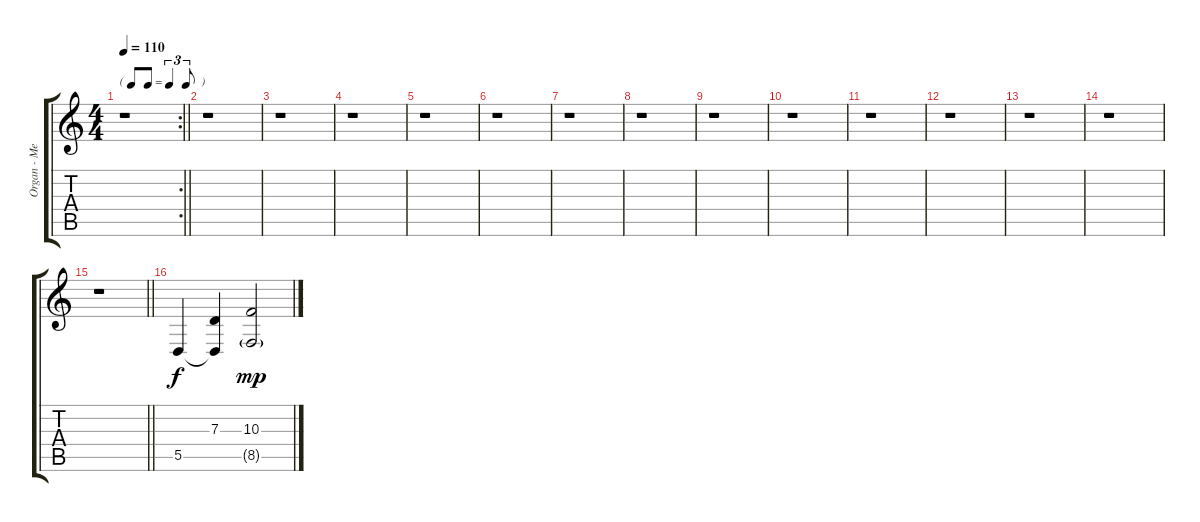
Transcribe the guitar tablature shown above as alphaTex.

\track ("Organ - Meg White" "Organ - Me") {instrument drawbarorgan}
\staff {score tabs}
\tuning (E4 B3 G3 D3 A2 E2) {hide}
\rc 2
\ts (4 4)
\tf triplet8th
\tempo 110
\clef g2
\barLineRight lightlight
\ks c
r.1{dy f} |
r.1 |
r.1 |
r.1 |
r.1 |
r.1 |
r.1 |
r.1 |
r.1 |
r.1 |
r.1 |
r.1 |
r.1 |
r.1 |
\barLineRight lightlight
r.1 |
5.5.4 (7.3 5.5{t}).4 (10.3 8.5{g}).2{dy mp}
